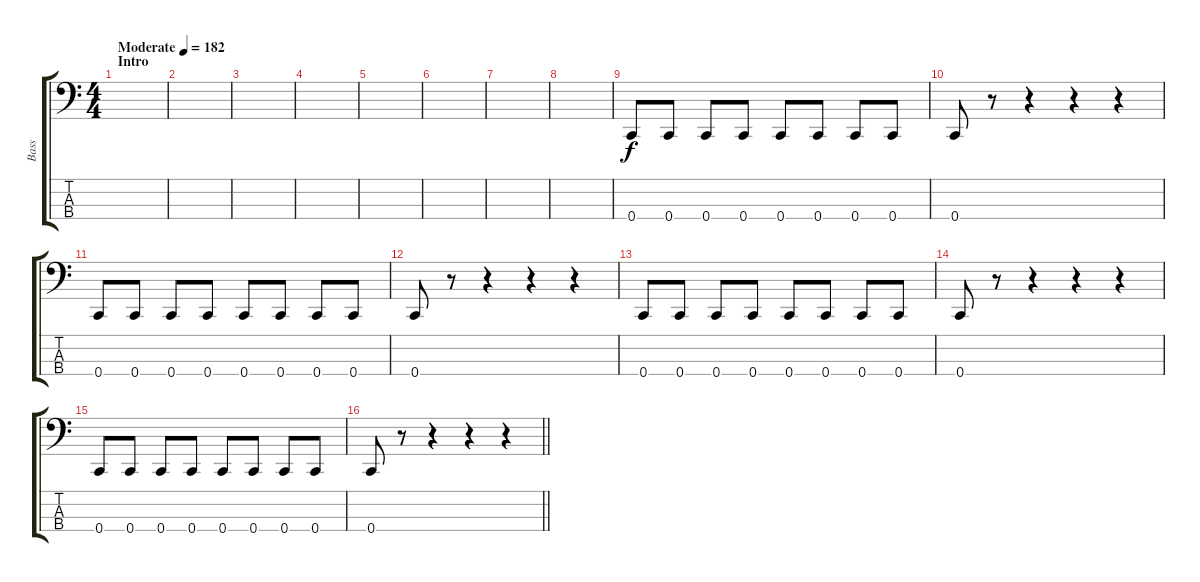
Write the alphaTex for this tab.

\track ("Bass" "Bass") {instrument electricbasspick}
\staff {score tabs}
\tuning (F2 C2 G1 C1) {hide}
\ts (4 4)
\section ("" "Intro")
\tempo (182 "Moderate")
\clef f4
\ks c
|
|
|
|
|
|
|
|
0.4.8 0.4.8 0.4.8 0.4.8 0.4.8 0.4.8 0.4.8 0.4.8 |
0.4.8 r.8 r.4 r.4 r.4 |
0.4.8 0.4.8 0.4.8 0.4.8 0.4.8 0.4.8 0.4.8 0.4.8 |
0.4.8 r.8 r.4 r.4 r.4 |
0.4.8 0.4.8 0.4.8 0.4.8 0.4.8 0.4.8 0.4.8 0.4.8 |
0.4.8 r.8 r.4 r.4 r.4 |
0.4.8 0.4.8 0.4.8 0.4.8 0.4.8 0.4.8 0.4.8 0.4.8 |
\barLineRight lightlight
0.4.8 r.8 r.4 r.4 r.4
